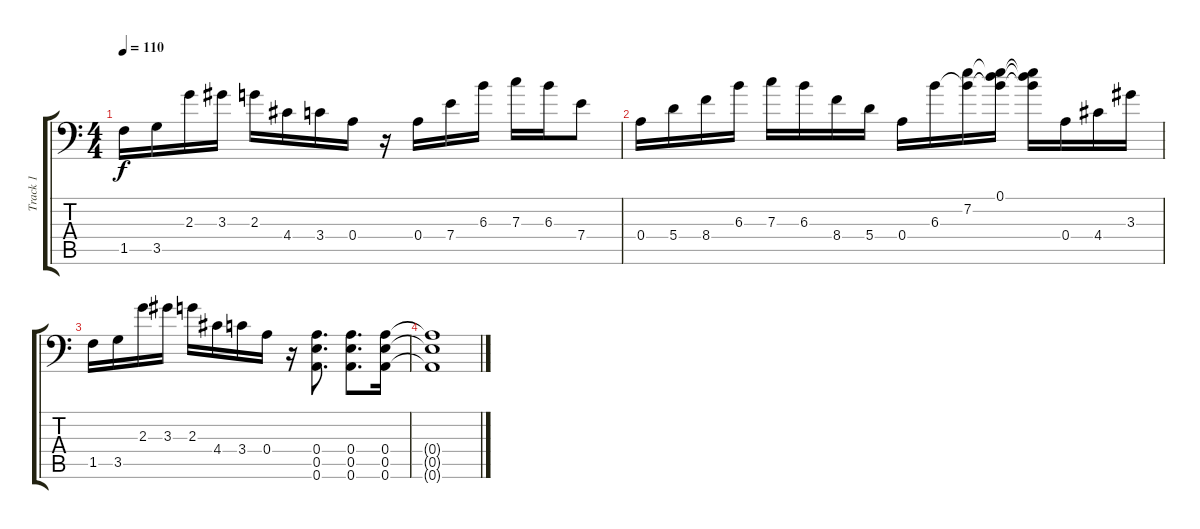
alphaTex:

\track ("Track 1" "Track 1") {instrument distortionguitar}
\staff {score tabs}
\tuning (D4 A3 F3 A2 E2 A1) {hide}
\ts (4 4)
\tempo 110
\clef f4
\ks c
1.5.16{dy f} 3.5.16 2.3.16 3.3.16 2.3.16 4.4.16 3.4.16 0.4.16 r.16 0.4.16 7.4.16 6.3.16 7.3.16 6.3.16 7.4.8 |
0.4.16 5.4.16 8.4.16 6.3.16 7.3.16 6.3.16 8.4.16 5.4.16 0.4.16 6.3.16 (7.2 6.3{t}).16 (0.1 7.2{t} 6.3{t}).16 (0.1{t} 7.2{t} 6.3{t}).16 0.4.16 4.4.16 3.3.16 |
1.5.16 3.5.16 2.3.16 3.3.16 2.3.16 4.4.16 3.4.16 0.4.16 r.16 (0.4 0.5 0.6).8{d} (0.4 0.5 0.6).8{d} (0.4 0.5 0.6).16 |
(0.4{t} 0.5{t} 0.6{t}).1
